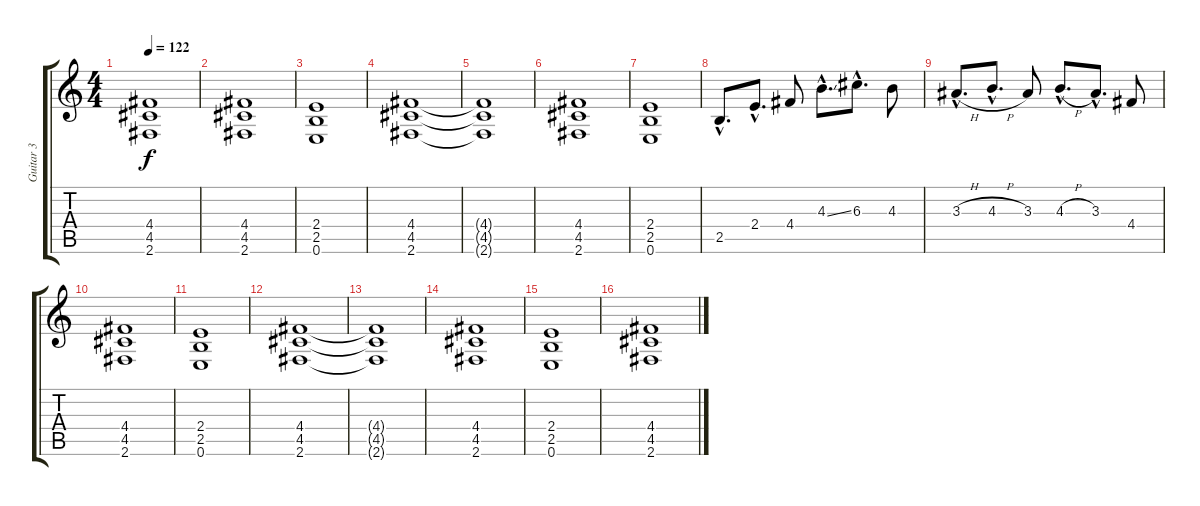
\track ("Guitar 3" "Guitar 3") {instrument distortionguitar}
\staff {score tabs}
\tuning (E4 B3 G3 D3 A2 E2) {hide}
\ts (4 4)
\tempo 122
\clef g2
\ks c
(4.4{t} 4.5{t} 2.6{t}).1{dy f} |
(4.4 4.5 2.6).1 |
(2.4 2.5 0.6).1 |
(4.4 4.5 2.6).1 |
(4.4{t} 4.5{t} 2.6{t}).1 |
(4.4 4.5 2.6).1 |
(2.4 2.5 0.6).1 |
2.5{hac}.8{d} 2.4{hac}.8{d} 4.4.8 4.3{ss hac}.8{d} 6.3{hac}.8{d} 4.3.8 |
3.3{h hac}.8{d} 4.3{h hac}.8{d} 3.3.8 4.3{h hac}.8{d} 3.3{hac}.8{d} 4.4.8 |
(4.4 4.5 2.6).1 |
(2.4 2.5 0.6).1 |
(4.4 4.5 2.6).1 |
(4.4{t} 4.5{t} 2.6{t}).1 |
(4.4 4.5 2.6).1 |
(2.4 2.5 0.6).1 |
(4.4 4.5 2.6).1
